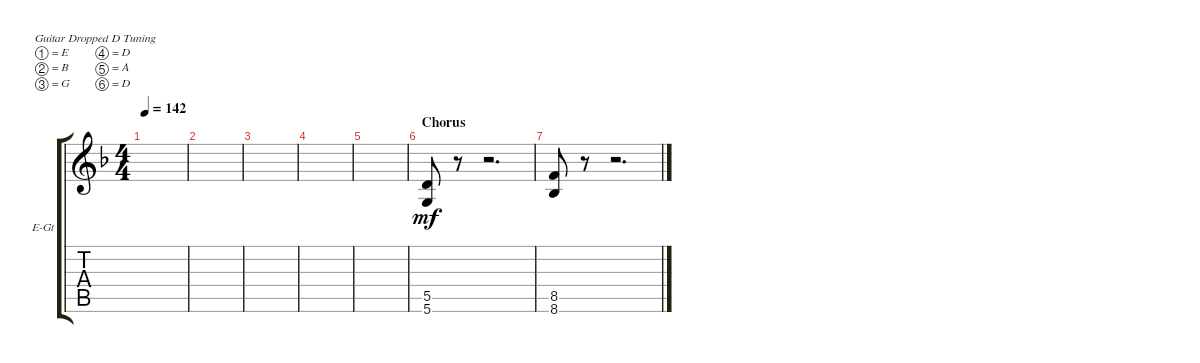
\bracketExtendMode groupsimilarinstruments
\firstSystemTrackNameOrientation horizontal
\otherSystemsTrackNameOrientation horizontal
\track ("Electric Guitar 3" "E-Gt") {instrument distortionguitar}
\staff {score tabs}
\tuning (E4 B3 G3 D3 A2 D2)
\ts (4 4)
\tempo 142
\clef g2
\scale
0.333333
\ks dminor
|
\scale
0.333333 |
\scale
0.333333 |
\scale
0.333333 |
\scale
0.333333 |
\section ("" "Chorus")
\scale
0.333333 (5.6 5.5).8{dy mf} r.8 r.2{d} |
\scale
0.333333 (8.5 8.6).8 r.8 r.2{d} |
\scale
0.333333 |
\scale
0.333333 |
\scale
0.333333 |
\scale
0.333333 |
\scale
0.333333 |
\scale
0.333333 |
\scale
0.333333 |
\scale
0.333333 |
\scale
0.333333
